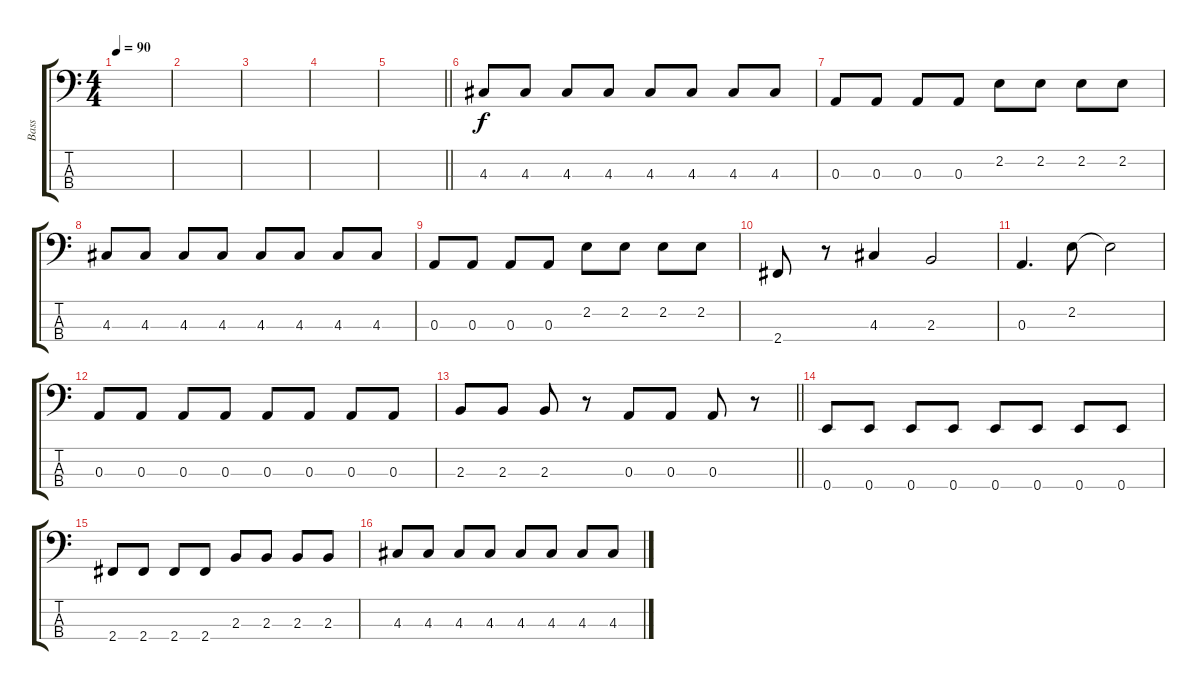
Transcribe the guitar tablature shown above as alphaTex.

\track ("Bass" "Bass") {instrument electricbassfinger}
\staff {score tabs}
\tuning (G2 D2 A1 E1) {hide}
\ts (4 4)
\tempo 90
\clef f4
\ks c
|
|
|
|
\barLineRight lightlight
|
4.3.8 4.3.8 4.3.8 4.3.8 4.3.8 4.3.8 4.3.8 4.3.8 |
0.3.8 0.3.8 0.3.8 0.3.8 2.2.8 2.2.8 2.2.8 2.2.8 |
4.3.8 4.3.8 4.3.8 4.3.8 4.3.8 4.3.8 4.3.8 4.3.8 |
0.3.8 0.3.8 0.3.8 0.3.8 2.2.8 2.2.8 2.2.8 2.2.8 |
2.4.8 r.8 4.3.4 2.3.2 |
0.3.4{d} 2.2.8 2.2{t}.2 |
0.3.8 0.3.8 0.3.8 0.3.8 0.3.8 0.3.8 0.3.8 0.3.8 |
\barLineRight lightlight
2.3.8 2.3.8 2.3.8 r.8 0.3.8 0.3.8 0.3.8 r.8 |
0.4.8 0.4.8 0.4.8 0.4.8 0.4.8 0.4.8 0.4.8 0.4.8 |
2.4.8 2.4.8 2.4.8 2.4.8 2.3.8 2.3.8 2.3.8 2.3.8 |
4.3.8 4.3.8 4.3.8 4.3.8 4.3.8 4.3.8 4.3.8 4.3.8
